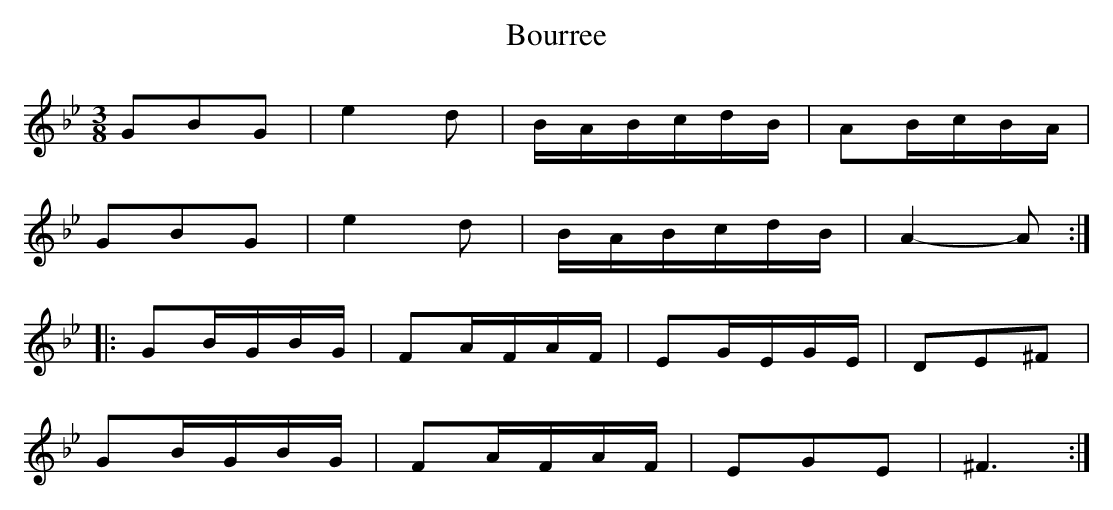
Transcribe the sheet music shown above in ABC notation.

X:1
T:Bourree
M:3/8
L:1/16
K:Gm
G2B2G2|e4d2|BABcdB|A2BcBA|
G2B2G2|e4d2|BABcdB|A4-A2:|
|:G2BGBG|F2AFAF|E2GEGE|D2E2^F2|
G2BGBG|F2AFAF|E2G2E2|^F6:|
